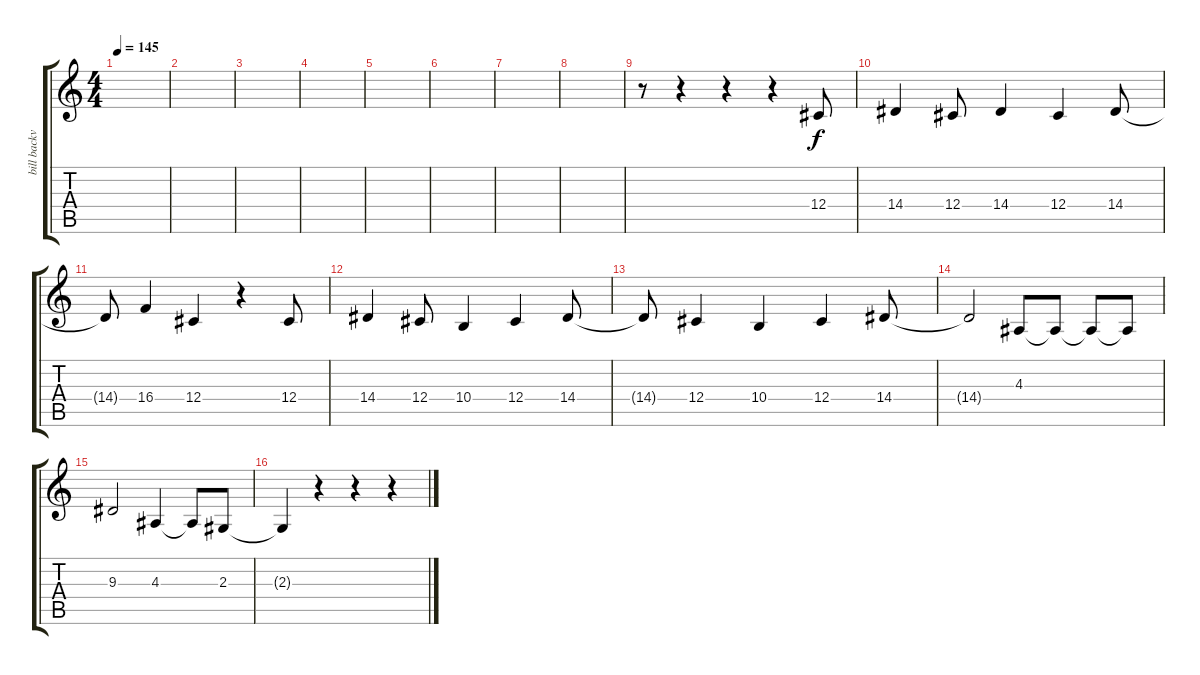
\track ("bill backvocals" "bill backv") {instrument lead2sawtooth}
\staff {score tabs}
\tuning (Eb4 Bb3 Gb3 Db3 Ab2 Eb2) {hide}
\ts (4 4)
\tempo 145
\clef g2
\ks c
|
|
|
|
|
|
|
|
r.8 r.4 r.4 r.4 12.4.8 |
14.4.4 12.4.8 14.4.4 12.4.4 14.4.8 |
14.4{t}.8 16.4.4 12.4.4 r.4 12.4.8 |
14.4.4 12.4.8 10.4.4 12.4.4 14.4.8 |
14.4{t}.8 12.4.4 10.4.4 12.4.4 14.4.8 |
14.4{t}.2 4.3.8 4.3{t}.8 4.3{t}.8 4.3{t}.8 |
9.3.2 4.3.4 4.3{t}.8 2.3.8 |
2.3{t}.4 r.4 r.4 r.4
